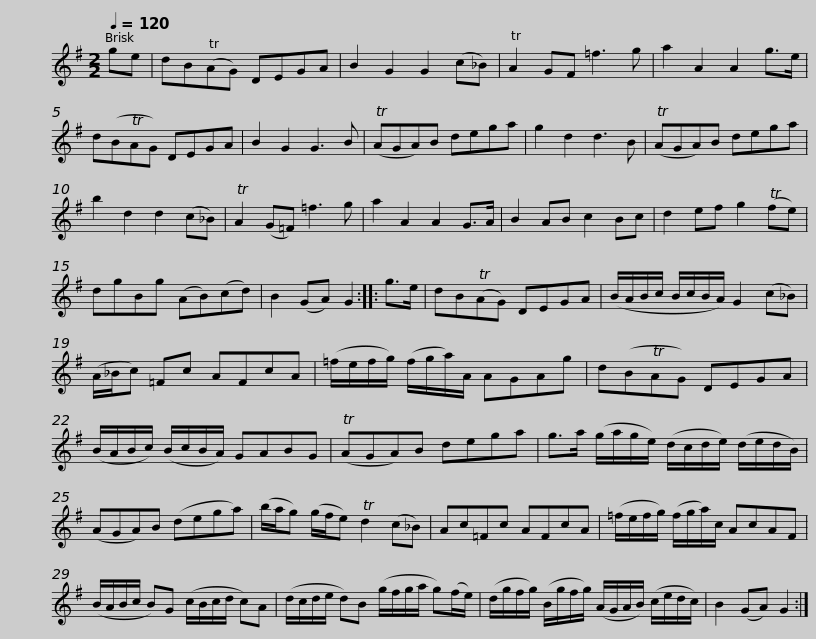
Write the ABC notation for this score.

X:1
L:1/8
Q:1/4=120
M:2/2
I:linebreak $
K:G
V:1 treble
V:1
 ge | dB(TAG) DEGA | B2 G2 G2 (c_B) | TA2 GF =f3 g | a2 A2 A2 g>e | %5
 d(BTAG) DEGA | B2 G2 G3 B |$ (TAGA)B dega | g2 d2 d3 B | (TAGA)B dega | %10
 b2 d2 d2 (c_B) | TA2 (G=F) =f3 g | a2 A2 A2 G>A | B2 AB c2 Bc |$ d2 ef g2 (Tfe) | %15
 dgBg (AB)(cd) | B2 (GA) G2 :: g>e | dB(TAG) DEGA | (B/A/B/c/ B/c/B/A/) G2 (c_B) |$ %20
 (A/_B/c) =Fc AFcA | (=f/e/f/g/) (f/g/a/)A/ AGAg | d(BTAG) DEGA | (B/A/B/c/) (B/c/B/A/) GABG |$ (TAGA)B dega | %25
 g>a (g/a/g/e/) (d/c/d/e/) (d/e/d/B/) | (AGA)B (dega) | (b/a/g) (g/f/e) Td2 (c_B) |$ Ac=Fc AFcA | (=f/e/f/g/) (f/g/a/)c/ AcAF | %30
 (B/A/B/c/ B)G (c/B/c/d/ c)A | (d/c/d/e/ d)B (g/f/g/a/ g)(f/e/) |$ (d/g/f/g/) (B/g/f/g/) (A/G/A/B/) (c/e/d/c/) | B2 (GA) G2 :| %34
